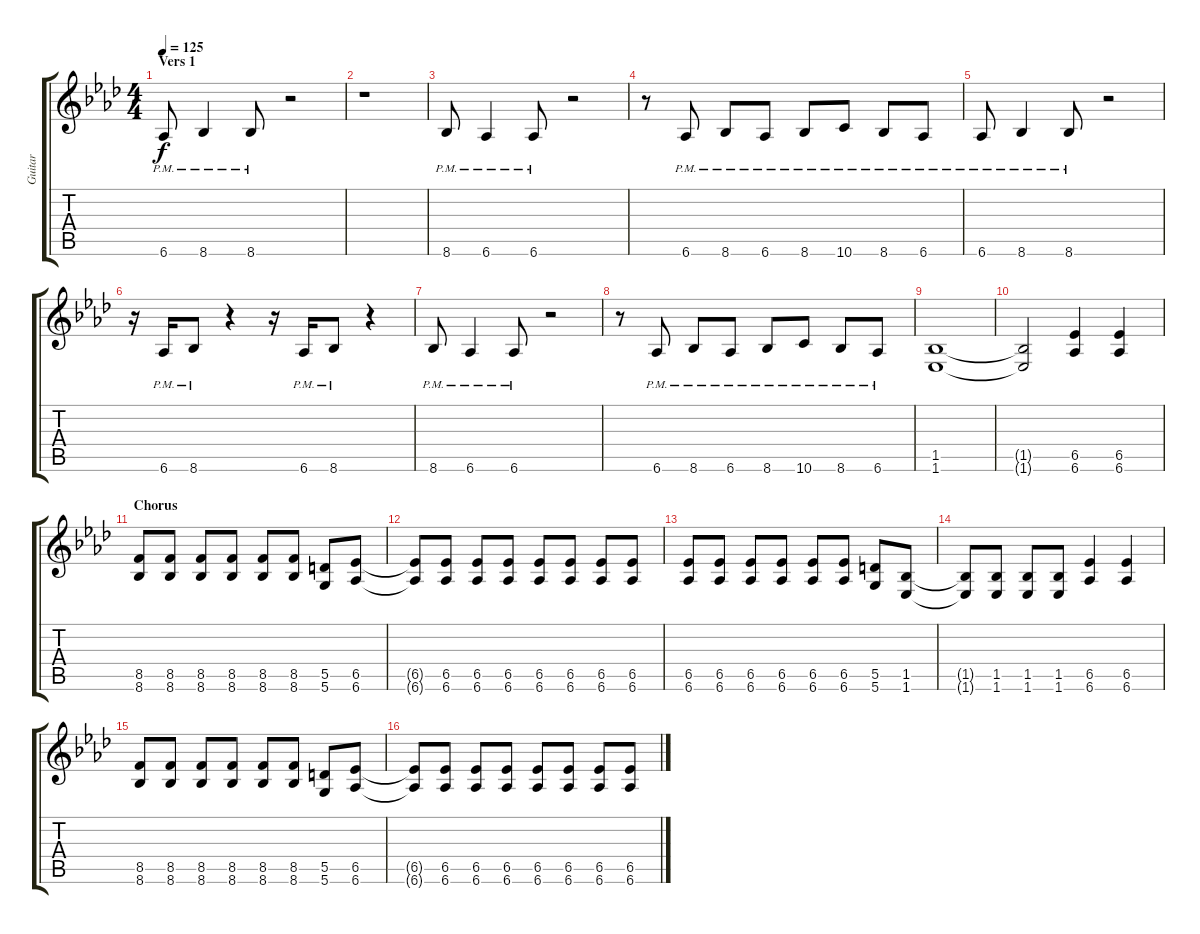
\track ("Guitar" "Guitar") {instrument distortionguitar}
\staff {score tabs}
\tuning (E4 B3 G3 D3 A2 D2) {hide}
\ts (4 4)
\section ("" "Vers 1")
\tempo 125
\clef g2
\ks fminor
6.6{pm}.8{dy f volume 13} 8.6{pm}.4 8.6{pm}.8 r.2 |
r.1 |
8.6{pm}.8 6.6{pm}.4 6.6{pm}.8 r.2 |
r.8 6.6{pm}.8 8.6{pm}.8 6.6{pm}.8 8.6{pm}.8 10.6{pm}.8 8.6{pm}.8 6.6{pm}.8 |
6.6{pm}.8 8.6{pm}.4 8.6{pm}.8 r.2 |
r.16 6.6{pm}.16 8.6{pm}.8 r.4 r.16 6.6{pm}.16 8.6{pm}.8 r.4 |
8.6{pm}.8 6.6{pm}.4 6.6{pm}.8 r.2 |
r.8 6.6{pm}.8 8.6{pm}.8 6.6{pm}.8 8.6{pm}.8 10.6{pm}.8 8.6{pm}.8 6.6{pm}.8 |
(1.5 1.6).1 |
(1.5{t} 1.6{t}).2 (6.5 6.6).4 (6.5 6.6).4 |
\section ("" "Chorus")
(8.5 8.6).8 (8.5 8.6).8 (8.5 8.6).8 (8.5 8.6).8 (8.5 8.6).8 (8.5 8.6).8 (5.5 5.6).8 (6.5 6.6).8 |
(6.5{t} 6.6{t}).8 (6.5 6.6).8 (6.5 6.6).8 (6.5 6.6).8 (6.5 6.6).8 (6.5 6.6).8 (6.5 6.6).8 (6.5 6.6).8 |
(6.5 6.6).8 (6.5 6.6).8 (6.5 6.6).8 (6.5 6.6).8 (6.5 6.6).8 (6.5 6.6).8 (5.5 5.6).8 (1.5 1.6).8 |
(1.5{t} 1.6{t}).8 (1.5 1.6).8 (1.5 1.6).8 (1.5 1.6).8 (6.5 6.6).4 (6.5 6.6).4 |
(8.5 8.6).8 (8.5 8.6).8 (8.5 8.6).8 (8.5 8.6).8 (8.5 8.6).8 (8.5 8.6).8 (5.5 5.6).8 (6.5 6.6).8 |
(6.5{t} 6.6{t}).8 (6.5 6.6).8 (6.5 6.6).8 (6.5 6.6).8 (6.5 6.6).8 (6.5 6.6).8 (6.5 6.6).8 (6.5 6.6).8
